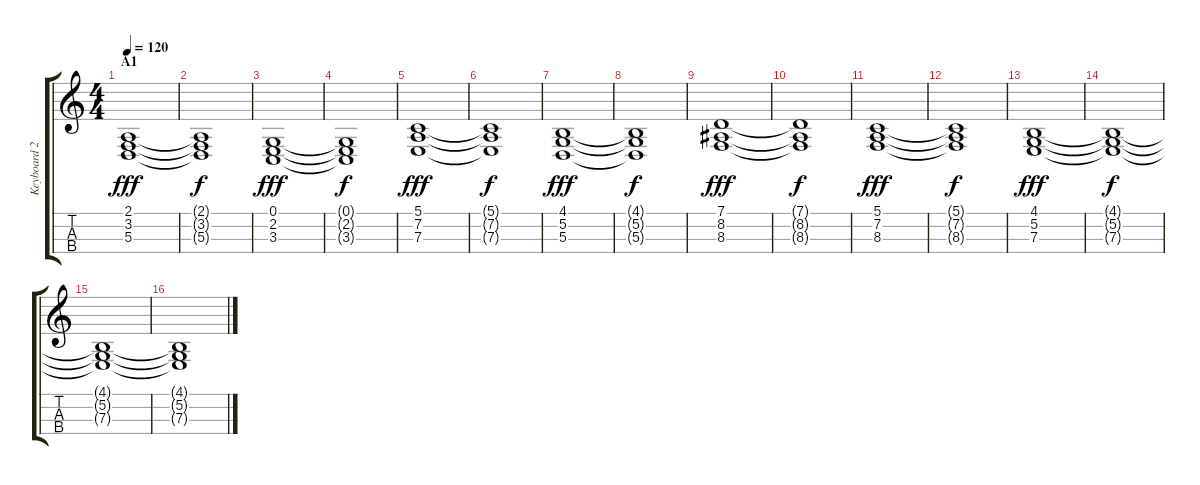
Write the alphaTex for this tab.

\track ("Keyboard 2" "Keyboard 2") {instrument synthstrings1}
\staff {score tabs}
\tuning (G3 D3 A2 E2) {hide}
\ts (4 4)
\section ("" "A1")
\tempo 120
\clef g2
\ks c
(2.1 3.2 5.3).1{dy fff} |
(2.1{t} 3.2{t} 5.3{t}).1{dy f} |
(0.1 2.2 3.3).1{dy fff} |
(0.1{t} 2.2{t} 3.3{t}).1{dy f} |
(5.1 7.2 7.3).1{dy fff} |
(5.1{t} 7.2{t} 7.3{t}).1{dy f} |
(4.1 5.2 5.3).1{dy fff} |
(4.1{t} 5.2{t} 5.3{t}).1{dy f} |
(7.1 8.2 8.3).1{dy fff} |
(7.1{t} 8.2{t} 8.3{t}).1{dy f} |
(5.1 7.2 8.3).1{dy fff} |
(5.1{t} 7.2{t} 8.3{t}).1{dy f} |
(4.1 5.2 7.3).1{dy fff} |
(4.1{t} 5.2{t} 7.3{t}).1{dy f} |
(4.1{t} 5.2{t} 7.3{t}).1 |
(4.1{t} 5.2{t} 7.3{t}).1
